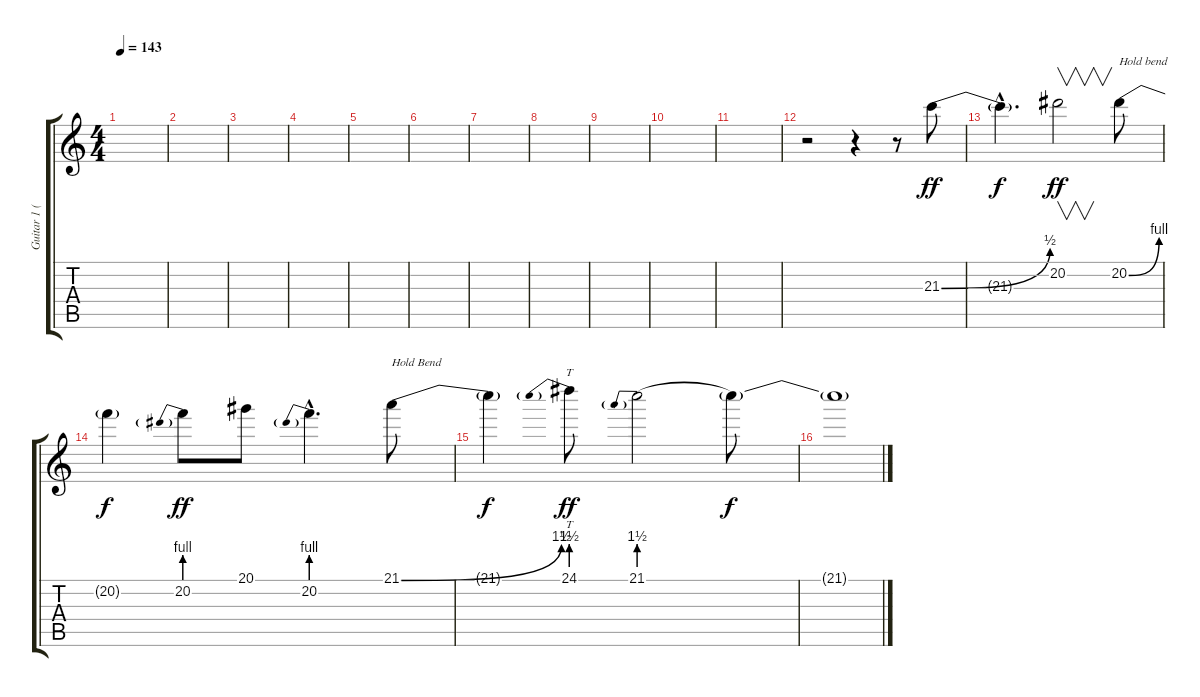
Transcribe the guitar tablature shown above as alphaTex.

\track ("Guitar 1 (Lead)" "Guitar 1 (") {instrument distortionguitar}
\staff {score tabs}
\tuning (C4 G3 Eb3 Bb2 F2 C2) {hide}
\ts (4 4)
\tempo 143
\clef g2
\ks c
|
|
|
|
|
|
|
|
|
|
|
r.2{balance 4} r.4 r.8 21.3{be (bend 0 0 60 2)}.8{dy ff} |
21.3{hac t}.4{d dy f} 20.2.2{v dy ff} 20.2{be (bend 0 0 60 4)}.8{txt "Hold bend"} |
20.2{t}.4{dy f} 20.2{be (prebend 0 4 60 4)}.8{dy ff} 20.1.8 20.2{be (prebend 0 4 60 4) hac}.4{d} 21.1{be (bend 0 0 60 6)}.8{txt "Hold Bend"} |
21.1{t}.4{dy f} 24.1{be (prebend 0 6 60 6)}.8{tt dy ff} 21.1{be (prebend 0 6 60 6)}.2 21.1{t}.8{dy f} |
21.1{t}.1
